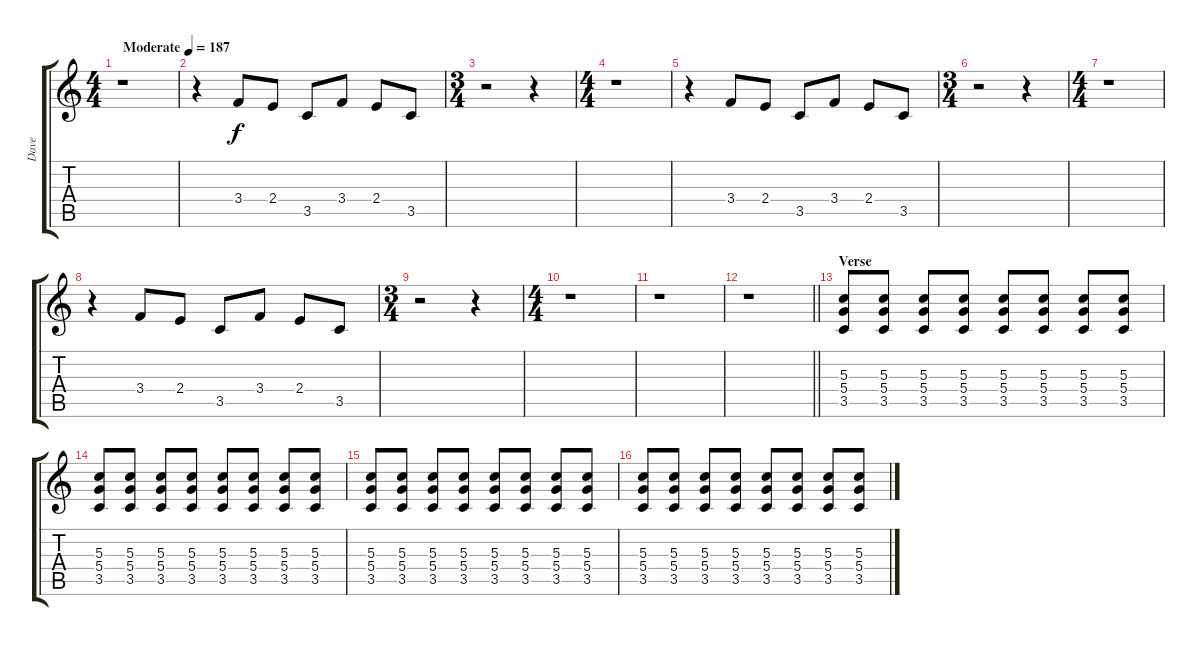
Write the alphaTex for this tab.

\track ("Dave" "Dave") {instrument distortionguitar}
\staff {score tabs}
\tuning (E4 B3 G3 D3 A2 E2) {hide}
\ts (4 4)
\tempo (187 "Moderate")
\clef g2
\ks c
r.1{dy f instrument distortionguitar} |
r.4 3.4.8 2.4.8 3.5.8 3.4.8 2.4.8 3.5.8 |
\ts (3 4)
r.2 r.4 |
\ts (4 4)
r.1 |
r.4 3.4.8 2.4.8 3.5.8 3.4.8 2.4.8 3.5.8 |
\ts (3 4)
r.2 r.4 |
\ts (4 4)
r.1 |
r.4 3.4.8 2.4.8 3.5.8 3.4.8 2.4.8 3.5.8 |
\ts (3 4)
r.2 r.4 |
\ts (4 4)
r.1 |
r.1 |
\barLineRight lightlight
r.1 |
\section ("" "Verse")
(5.3 5.4 3.5).8 (5.3 5.4 3.5).8 (5.3 5.4 3.5).8 (5.3 5.4 3.5).8 (5.3 5.4 3.5).8 (5.3 5.4 3.5).8 (5.3 5.4 3.5).8 (5.3 5.4 3.5).8 |
(5.3 5.4 3.5).8 (5.3 5.4 3.5).8 (5.3 5.4 3.5).8 (5.3 5.4 3.5).8 (5.3 5.4 3.5).8 (5.3 5.4 3.5).8 (5.3 5.4 3.5).8 (5.3 5.4 3.5).8 |
(5.3 5.4 3.5).8 (5.3 5.4 3.5).8 (5.3 5.4 3.5).8 (5.3 5.4 3.5).8 (5.3 5.4 3.5).8 (5.3 5.4 3.5).8 (5.3 5.4 3.5).8 (5.3 5.4 3.5).8 |
(5.3 5.4 3.5).8 (5.3 5.4 3.5).8 (5.3 5.4 3.5).8 (5.3 5.4 3.5).8 (5.3 5.4 3.5).8 (5.3 5.4 3.5).8 (5.3 5.4 3.5).8 (5.3 5.4 3.5).8
